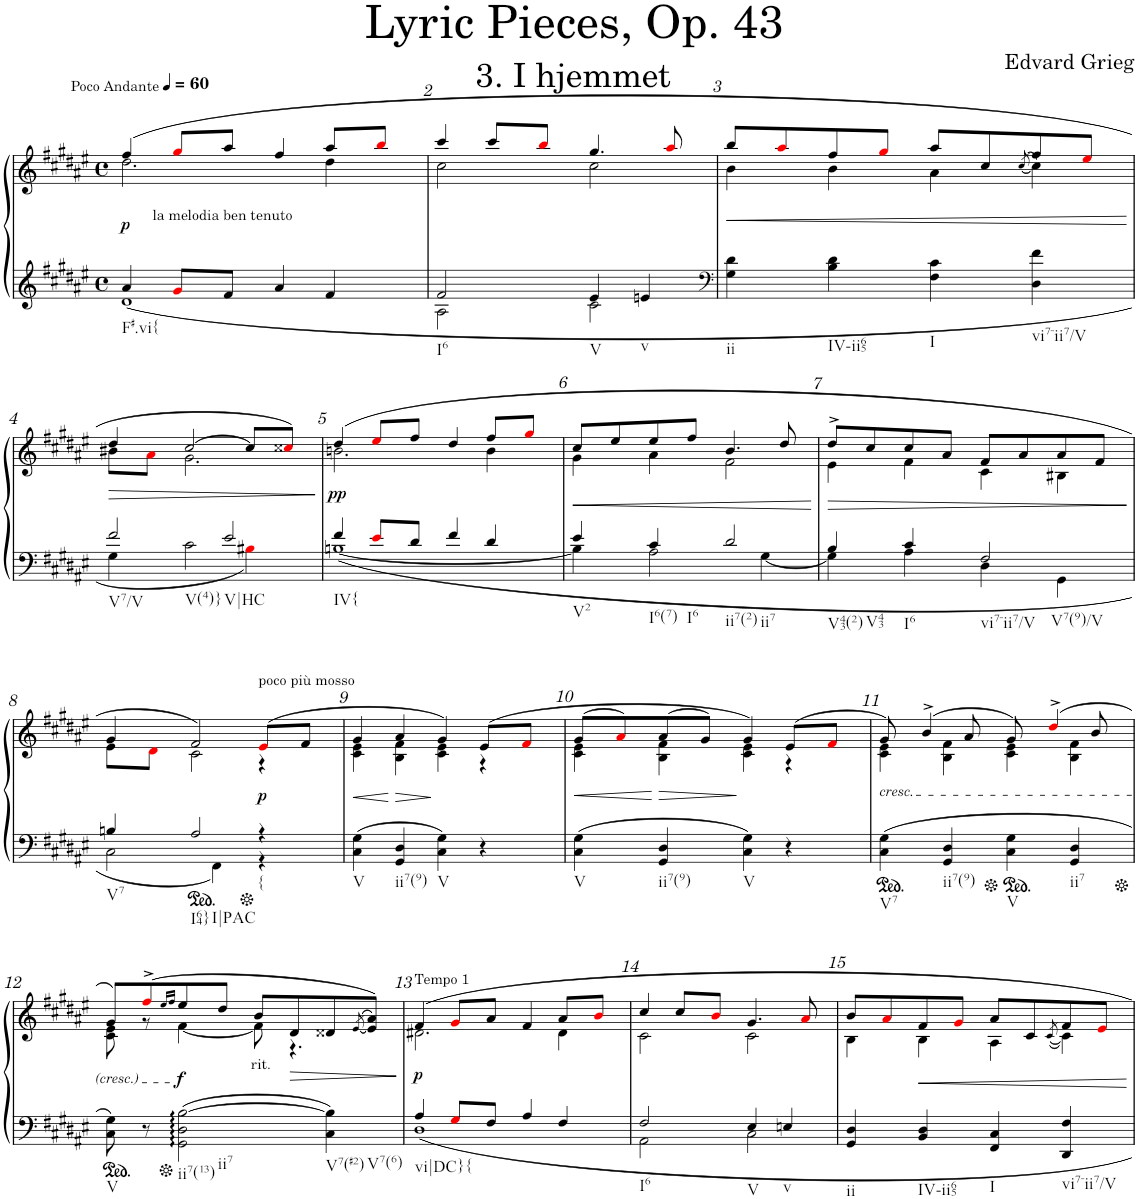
**kern	**kern	**dynam
*part1	*part1	*part1
*staff2	*staff1	*staff1/2
*I"Piano	*	*
*I'Pno.	*	*
*clefG2	*clefG2	*
*k[f#c#g#d#a#e#]	*k[f#c#g#d#a#e#]	*
*F#:	*F#:	*
*M4/4	*M4/4	*
*met(c)	*met(c)	*
*MM60	*MM60	*
=1	=1	=1
*^	*^	*
!	!	!LO:TX:a:t=Poco Andante	!	!
!	!	!LO:TX:b:t=la melodia ben tenuto	!	!
!LO:TX:b:t=F#.vi{	!	!	!	!
!	!	!	!	!LO:DY:b
4a#/	1d#	(4ff#/	2.dd#\	p
8g#i/L	.	8gg#i/L	.	.
8f#/J	.	8aa#/J	.	.
4a#/	.	4ff#/	.	.
4f#/	.	8aa#/L	4dd#\	.
.	.	8bbi/J	.	.
=2	=2	=2	=2	=2
!LO:TX:b:t=I6	!	!	!	!
2f#/	2A#\	4ccc#/	2cc#\	.
.	.	8ccc#/L	.	.
.	.	8bbi/J	.	.
!LO:TX:b:t=V	!	!	!	!
4e#/	2c#\	4.gg#/	2cc#\	.
!LO:TX:b:t=v	!	!	!	!
4en/	.	.	.	.
.	.	8aa#i/	.	.
*v	*v	*	*	*
=3	=3	=3	=3
*clefF4	*	*	*
!LO:TX:b:t=ii	!	!	!
!	!	!	!LO:HP:b
4G#\ 4d#\	8bb/L	4b\	<
.	8aa#i/	.	.
!LO:TX:b:t=IV-ii65	!	!	!
4B\ 4d#\	8ff#/	4b\	.
.	8gg#i/J	.	.
!LO:TX:b:t=I	!	!	!
4F#\ 4c#\	8aa#/L	4a#\	.
.	8cc#/	.	.
.	.	(>[<8qcc#/	.
!LO:TX:b:t=vi7-ii7/V	!	!	!
4D#\ 4f#\	8ff#/	4cc#\])	.
.	8ee#i/J	.	.
*	*v	*v	*
.	.	[
!!LO:LB:g=z
=4	=4	=4
*^	*	*
!LO:TX:b:t=V7/V	!	!	!
!LO:TX:b:t=V(4)}	!	!	!
!	!	!	!LO:HP:b
*	*	*^	*
2f#/	4G#\	4dd#/	8b#X\L	>
.	.	.	8a#i\J	.
.	2c#\	[2cc#/	2.g#\	.
!LO:TX:b:t=V|HC	!	!	!	!
2e#/	.	.	.	.
.	4B#Xi\	8cc#/L]	.	.
.	.	8cc##Xi/J)	.	.
*v	*v	*	*	*
*	*v	*v	*
.	.	]
=5	=5	=5
*^	*^	*
!LO:TX:b:t=IV{	!	!	!	!
!	!	!	!	!LO:DY:b
4f#/	[1Bn	(4dd#/	2.bn\	pp
8e#i/L	.	8ee#i/L	.	.
8d#/J	.	8ff#/J	.	.
4f#/	.	4dd#/	.	.
4d#/	.	8ff#/L	4b\	.
.	.	8gg#i/J	.	.
=6	=6	=6	=6	=6
!LO:TX:b:t=V2	!	!	!	!
!	!	!	!	!LO:HP:b
4e#/	4B\]	8cc#/L	4g#\	<
.	.	8ee#/	.	.
!LO:TX:b:t=I6(7)	!	!	!	!
!LO:TX:b:t=I6	!	!	!	!
4c#/	2A#\	8ee#/	4a#\	.
.	.	8ff#/J	.	.
!LO:TX:b:t=ii7(2)	!	!	!	!
!LO:TX:b:t=ii7	!	!	!	!
2d#/	.	4.b/	2f#\	.
.	[4G#\	.	.	.
.	.	8dd#/	.	.
*v	*v	*	*	*
*	*v	*v	*
.	.	[
=7	=7	=7
*^	*	*
!LO:TX:b:t=V43(2)	!	!	!
!LO:TX:b:t=V43	!	!	!
!	!	!	!LO:HP:b
*	*	*^	*
4B/	4G#\]	8dd#^/L	4e#\	>
.	.	8cc#/	.	.
!LO:TX:b:t=I6	!	!	!	!
4c#/	4A#\	8cc#/	4f#\	.
.	.	8a#/J	.	.
!LO:TX:b:t=vi7-ii7/V	!	!	!	!
!LO:TX:b:t=V7(9)/V	!	!	!	!
2F#/	4D#\	8f#/L	4c#\	.
.	.	8a#/	.	.
.	4GG#\	8a#/	4B#X\	.
.	.	8f#/J	.	.
*v	*v	*	*	*
*	*v	*v	*
.	.	]
!!LO:LB:g=z
=8	=8	=8
*^	*^	*
!LO:TX:b:t=V7	!	!	!	!
4Bn/	2C#\	4g#/	8e#\L	.
.	.	.	8d#i\J	.
!LO:TX:b:t=I64}	!	!	!	!
!LO:TX:b:t=I|PAC	!	!	!	!
2A#/	.	2f#/)	2c#\	.
.	4FF#\	.	.	.
!	!	!LO:TX:a:t=poco più mosso	!	!
!LO:TX:b:t={	!	!	!	!
!	!	!	!	!LO:DY:b
4r	4r	(8e#i/L	4r	p
.	.	8f#/J	.	.
*v	*v	*	*	*
=9	=9	=9	=9
!LO:TX:b:t=V	!	!	!
!	!	!	!LO:HP:b
4C#\ 4G#\	4g#/	4c#\ 4e#\	<
!LO:TX:b:t=ii7(9)	!	!	!
!	!	!	!LO:HP:n=1:b
4GG#/ 4D#/	4a#/	4B\ 4f#\	[ >
!LO:TX:b:t=V	!	!	!
4C#\ 4G#\	4g#/)	4c#\ 4e#\	]
4r	(8e#/L	4r	.
.	8f#i/J	.	.
=10	=10	=10	=10
!LO:TX:b:t=V	!	!	!
!	!	!	!LO:HP:b
4C#\ 4G#\	(8g#/L	4c#\ 4e#\	<
.	8a#i/)	.	.
!LO:TX:b:t=ii7(9)	!	!	!
!	!	!	!LO:HP:n=1:b
4GG#/ 4D#/	(8a#/	4B\ 4f#\	[ >
.	8g#/J)	.	.
!LO:TX:b:t=V	!	!	!
4C#\ 4G#\	4g#/)	4c#\ 4e#\	]
4r	(8e#/L	4r	.
.	8f#i/J	.	.
=11	=11	=11	=11
!	!LO:TX:b:i:t=cresc.	!	!
!LO:TX:b:t=V7	!	!	!
4C#\ 4G#\	8g#/)	4c#\ 4e#\	.
.	(4b^/	.	.
!LO:TX:b:t=ii7(9)	!	!	!
4GG#/ 4D#/	.	4B\ 4f#\	.
.	8a#/	.	.
!LO:TX:b:t=V	!	!	!
4C#\ 4G#\	8g#/)	4c#\ 4e#\	.
.	(4dd#^i/	.	.
!LO:TX:b:t=ii7	!	!	!
4GG#/ 4D#/	.	4B\ 4f#\	.
.	8b/	.	.
!!LO:LB:g=z	!!
=12	=12	=12	=12
!LO:TX:b:t=V	!	!	!
8C#\ 8G#\	8g#/L)	8c#\ 8e#\	.
8r	(8ff#^i/	8r	.
.	16qee#/LL	.	.
.	16qff#/JJ	.	.
!LO:TX:b:t=ii7(13)	!	!	!
!LO:TX:b:t=ii7	!	!	!
!	!	!	!LO:DY:b
2GG#\ 2D#\ [2B\	8ee#/	[4f#\	f
.	8dd#/J	.	.
!	!LO:TX:b:t=rit.	!	!
.	8b/L	8f#\]	.
!	!	!	!LO:HP:b
.	8d#/	4.r	>
!LO:TX:b:t=V7(#2)	!	!	!
!LO:TX:b:t=V7(6)	!	!	!
4C#\ 4B\]	8d##X/	.	.
.	([<8qe#/	.	.
.	8e#/] 8a#/J))	.	.
*	*v	*v	*
.	.	]
=13	=13	=13
*^	*^	*
!	!	!LO:TX:a:t=Tempo 1	!	!
!LO:TX:b:t=vi|DC}{	!	!	!	!
!	!	!	!	!LO:DY:b
4A#/	1D#	4f#/	2.d#X\	p
8G#i/L	.	8g#i/L	.	.
8F#/J	.	8a#/J	.	.
4A#/	.	4f#/	.	.
4F#/	.	8a#/L	4d#\	.
.	.	8bi/J	.	.
=14	=14	=14	=14	=14
!LO:TX:b:t=I6	!	!	!	!
2F#/	2AA#\	4cc#/	2c#\	.
.	.	8cc#/L	.	.
.	.	8bi/J	.	.
!LO:TX:b:t=V	!	!	!	!
4E#/	2C#\	4.g#/	2c#\	.
!LO:TX:b:t=v	!	!	!	!
4En/	.	.	.	.
.	.	8a#i/	.	.
*v	*v	*	*	*
=15	=15	=15	=15
!LO:TX:b:t=ii	!	!	!
4GG#/ 4D#/	8b/L	4B\	.
.	8a#i/	.	.
!LO:TX:b:t=IV-ii65	!	!	!
!	!	!	!LO:HP:b
4BB/ 4D#/	8f#/	4B\	<
.	8g#i/J	.	.
!LO:TX:b:t=I	!	!	!
4FF#/ 4C#/	8a#/L	4A#\	.
.	8c#/	.	.
.	.	([<8qc#/	.
!LO:TX:b:t=vi7-ii7/V	!	!	!
4DD#/ 4F#/	8f#/	4c#\])	.
.	8e#i/J	.	.
*	*v	*v	*
.	.	[
=	=	=
*-	*-	*-
